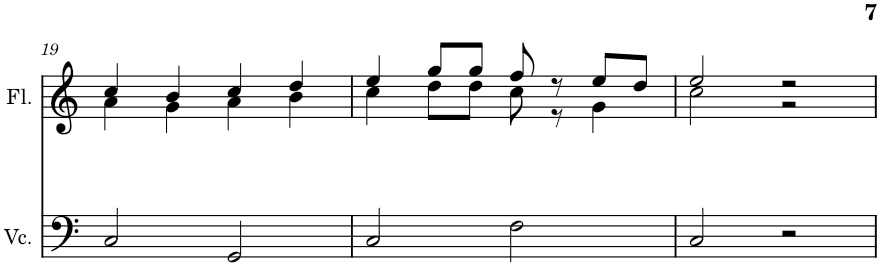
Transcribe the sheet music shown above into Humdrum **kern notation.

**kern	**kern
*part2	*part1
*staff2	*staff1
*I"Cello	*I"Flute
*	*I'Fl.
!!LO:PB:g=z
*clefF4	*clefG2
*k[]	*k[]
*M4/4	*M4/4
=19	=19
*	*^
2C/	4cc/	4a\
.	4b/	4g\
2GG/	4cc/	4a\
.	4dd/	4b\
=20	=20	=20
2C/	4ee/	4cc\
.	8gg/L	8dd\L
.	8gg/J	8dd\J
2F\	8ff/	8cc\
.	8r	8r
.	8ee/L	4g\
.	8dd/J	.
=21	=21	=21
2C/	2ee/	2cc\
2r	2r	2r
*	*v	*v
=	=
*-	*-
